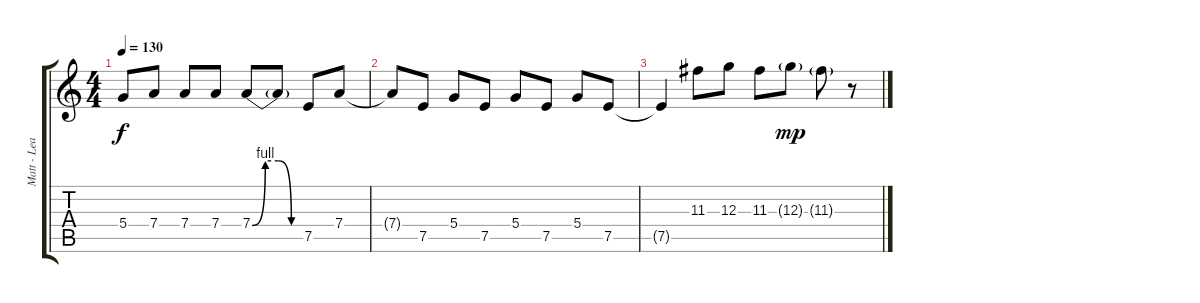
\track ("Matt - Lead Guitar" "Matt - Lea") {instrument electricguitarjazz}
\staff {score tabs}
\tuning (E4 B3 G3 D3 A2 E2) {hide}
\ts (4 4)
\tempo 130
\clef g2
\ks c
5.4.8{dy f} 7.4.8 7.4.8 7.4.8 7.4{be (custom 0 0 15 4 30 4 45 0 60 0)}.8 7.4{t}.8 7.5.8 7.4.8 |
7.4{t}.8 7.5.8 5.4.8 7.5.8 5.4.8 7.5.8 5.4.8 7.5.8 |
7.5{t}.4 11.3.8 12.3.8 11.3.8 12.3{g}.8{dy mp} 11.3{g}.8 r.8
